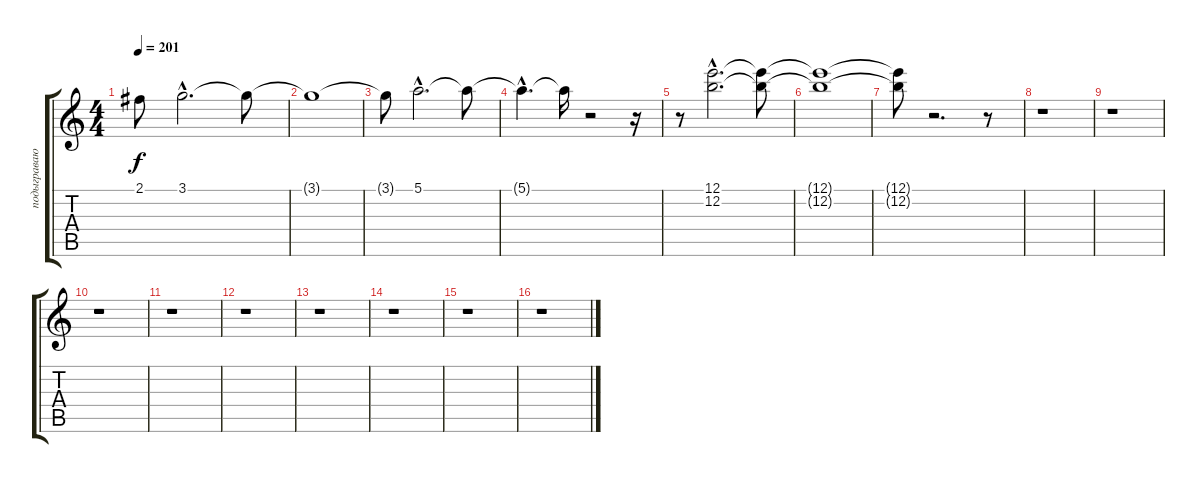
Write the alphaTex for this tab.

\track ("подыгравающее соло" "подыграваю") {instrument electricguitarjazz}
\staff {score tabs}
\tuning (E4 B3 G3 D3 A2 E2) {hide}
\ts (4 4)
\tempo 201
\clef g2
\ks c
2.1{t}.8{dy f} 3.1{hac}.2{d} 3.1{t}.8 |
3.1{t}.1 |
3.1{t}.8 5.1{hac}.2{d} 5.1{t}.8 |
5.1{hac t}.4{d} 5.1{t}.16 r.2 r.16 |
r.8 (12.1{hac} 12.2{hac}).2{d} (12.1{t} 12.2{t}).8 |
(12.1{t} 12.2{t}).1 |
(12.1{t} 12.2{t}).8 r.2{d} r.8 |
r.1 |
r.1 |
r.1 |
r.1 |
r.1 |
r.1 |
r.1 |
r.1 |
r.1
